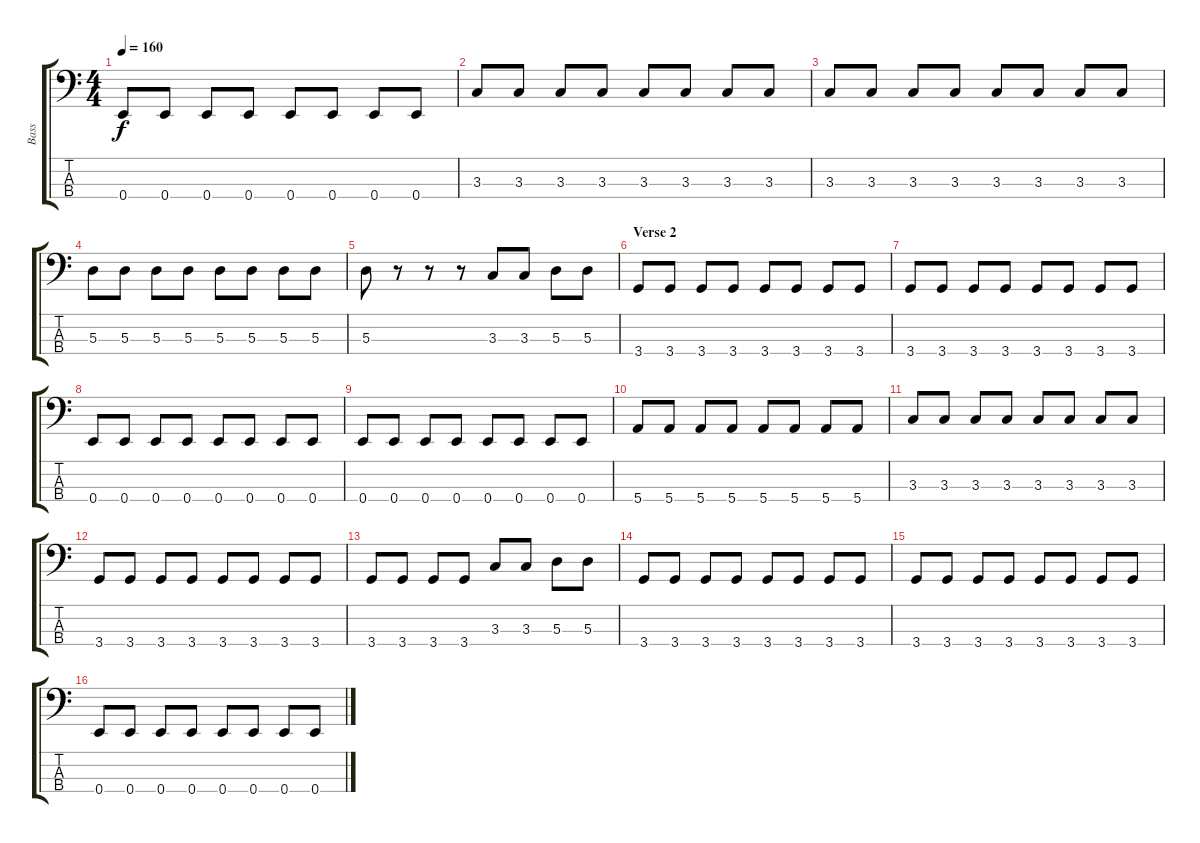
\track ("Bass" "Bass") {instrument electricbasspick}
\staff {score tabs}
\tuning (G2 D2 A1 E1) {hide}
\ts (4 4)
\tempo 160
\clef f4
\ks c
0.4.8{dy f} 0.4.8 0.4.8 0.4.8 0.4.8 0.4.8 0.4.8 0.4.8 |
3.3.8 3.3.8 3.3.8 3.3.8 3.3.8 3.3.8 3.3.8 3.3.8 |
3.3.8 3.3.8 3.3.8 3.3.8 3.3.8 3.3.8 3.3.8 3.3.8 |
5.3.8 5.3.8 5.3.8 5.3.8 5.3.8 5.3.8 5.3.8 5.3.8 |
5.3.8 r.8 r.8 r.8 3.3.8 3.3.8 5.3.8 5.3.8 |
\section ("" "Verse 2")
3.4.8 3.4.8 3.4.8 3.4.8 3.4.8 3.4.8 3.4.8 3.4.8 |
3.4.8 3.4.8 3.4.8 3.4.8 3.4.8 3.4.8 3.4.8 3.4.8 |
0.4.8 0.4.8 0.4.8 0.4.8 0.4.8 0.4.8 0.4.8 0.4.8 |
0.4.8 0.4.8 0.4.8 0.4.8 0.4.8 0.4.8 0.4.8 0.4.8 |
5.4.8 5.4.8 5.4.8 5.4.8 5.4.8 5.4.8 5.4.8 5.4.8 |
3.3.8 3.3.8 3.3.8 3.3.8 3.3.8 3.3.8 3.3.8 3.3.8 |
3.4.8 3.4.8 3.4.8 3.4.8 3.4.8 3.4.8 3.4.8 3.4.8 |
3.4.8 3.4.8 3.4.8 3.4.8 3.3.8 3.3.8 5.3.8 5.3.8 |
3.4.8 3.4.8 3.4.8 3.4.8 3.4.8 3.4.8 3.4.8 3.4.8 |
3.4.8 3.4.8 3.4.8 3.4.8 3.4.8 3.4.8 3.4.8 3.4.8 |
0.4.8 0.4.8 0.4.8 0.4.8 0.4.8 0.4.8 0.4.8 0.4.8
